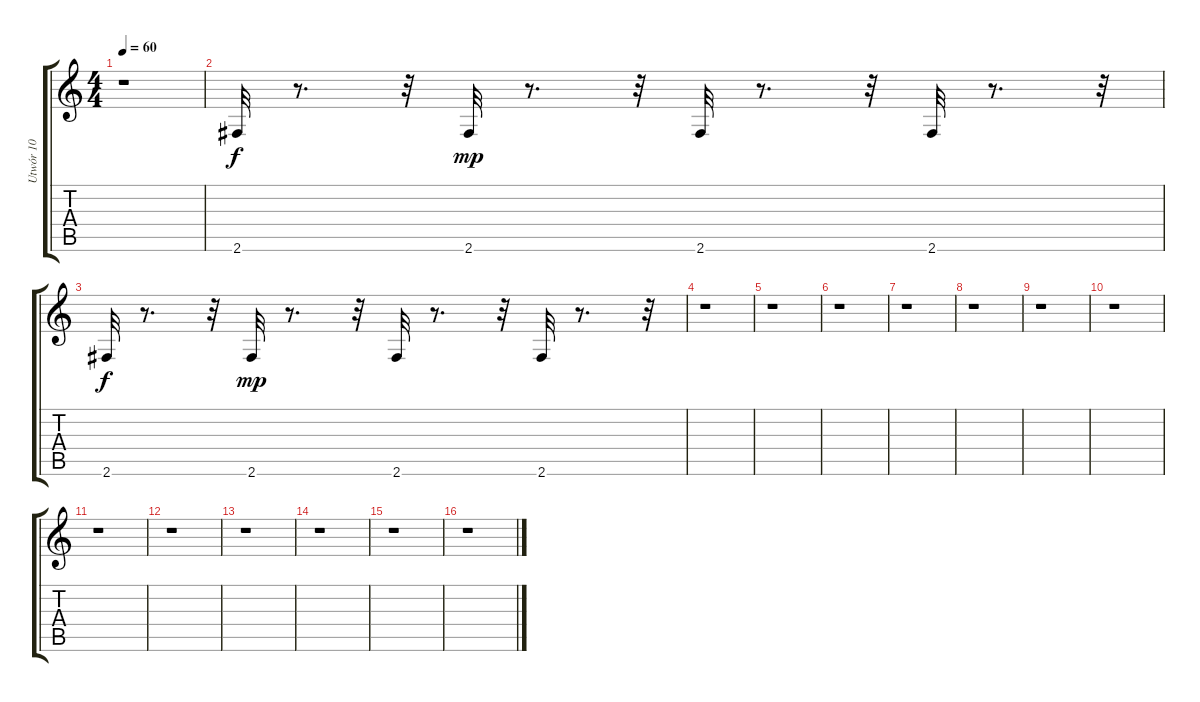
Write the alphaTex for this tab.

\track ("Utwór 10" "Utwór 10") {instrument acousticguitarsteel}
\staff {score tabs}
\tuning (E4 B3 G3 D3 A2 E2) {hide}
\ts (4 4)
\tempo 60
\clef g2
\ks c
r.1{dy f instrument acousticguitarsteel} |
2.6.32 r.8{d} r.32 2.6.32{dy mp} r.8{d} r.32 2.6.32 r.8{d} r.32 2.6.32 r.8{d} r.32 |
2.6.32{dy f} r.8{d} r.32 2.6.32{dy mp} r.8{d} r.32 2.6.32 r.8{d} r.32 2.6.32 r.8{d} r.32 |
r.1 |
r.1 |
r.1 |
r.1 |
r.1 |
r.1 |
r.1 |
r.1 |
r.1 |
r.1 |
r.1 |
r.1 |
r.1
